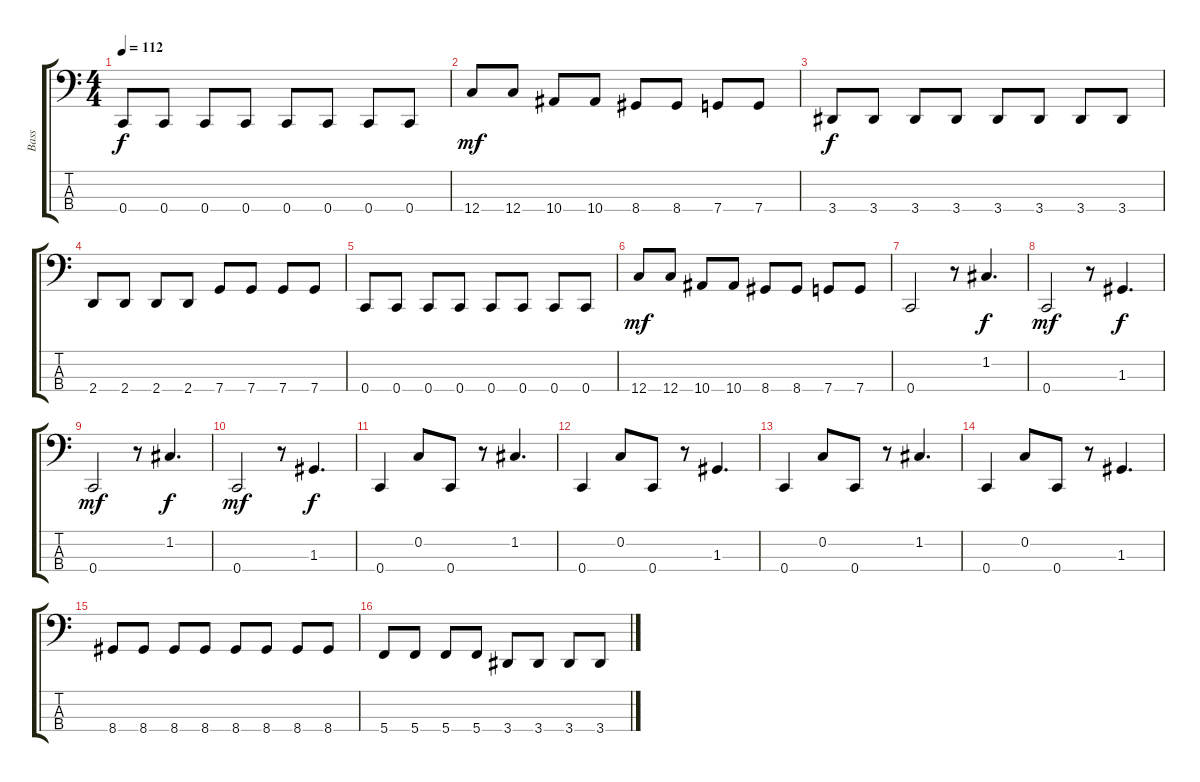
\track ("Bass" "Bass") {instrument electricbassfinger}
\staff {score tabs}
\tuning (F2 C2 G1 C1) {hide}
\ts (4 4)
\tempo 112
\clef f4
\ks c
0.4.8{dy f} 0.4.8 0.4.8 0.4.8 0.4.8 0.4.8 0.4.8 0.4.8 |
12.4.8{dy mf} 12.4.8 10.4.8 10.4.8 8.4.8 8.4.8 7.4.8 7.4.8 |
3.4.8{dy f} 3.4.8 3.4.8 3.4.8 3.4.8 3.4.8 3.4.8 3.4.8 |
2.4.8 2.4.8 2.4.8 2.4.8 7.4.8 7.4.8 7.4.8 7.4.8 |
0.4.8 0.4.8 0.4.8 0.4.8 0.4.8 0.4.8 0.4.8 0.4.8 |
12.4.8{dy mf} 12.4.8 10.4.8 10.4.8 8.4.8 8.4.8 7.4.8 7.4.8 |
0.4.2 r.8 1.2.4{d dy f} |
0.4.2{dy mf} r.8 1.3.4{d dy f} |
0.4.2{dy mf} r.8 1.2.4{d dy f} |
0.4.2{dy mf} r.8 1.3.4{d dy f} |
0.4.4 0.2.8 0.4.8 r.8 1.2.4{d} |
0.4.4 0.2.8 0.4.8 r.8 1.3.4{d} |
0.4.4 0.2.8 0.4.8 r.8 1.2.4{d} |
0.4.4 0.2.8 0.4.8 r.8 1.3.4{d} |
8.4.8 8.4.8 8.4.8 8.4.8 8.4.8 8.4.8 8.4.8 8.4.8 |
5.4.8 5.4.8 5.4.8 5.4.8 3.4.8 3.4.8 3.4.8 3.4.8
